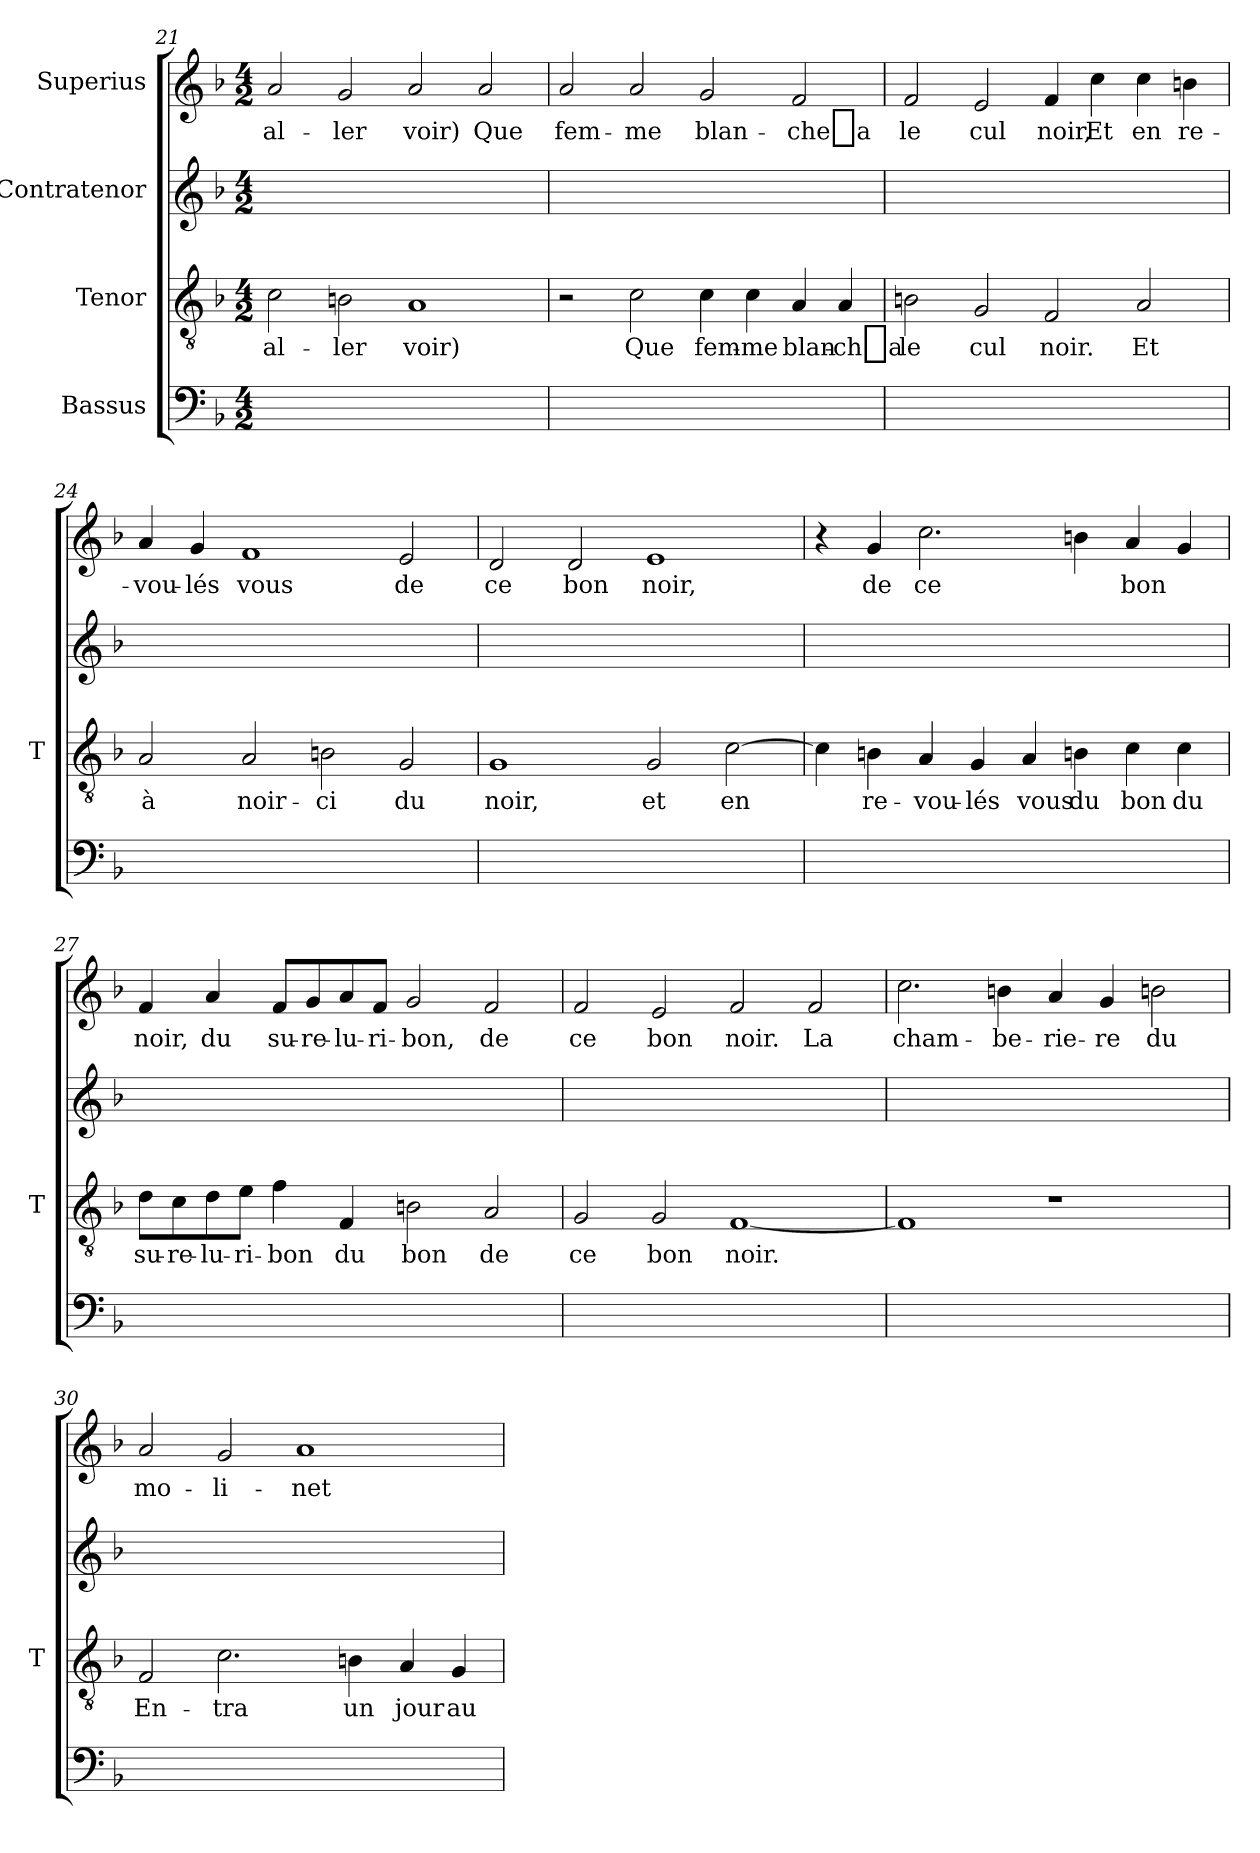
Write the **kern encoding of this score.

**kern	**kern	**text	**kern	**kern	**text
*part4	*part3	*part3	*part2	*part1	*part1
*staff4	*staff3	*staff3	*staff2	*staff1	*staff1
*I"Bassus	*I"Tenor	*	*I"Contratenor	*I"Superius	*
*	*I'T	*	*	*	*
*clefF4	*clefGv2	*	*clefG2	*clefG2	*
*k[b-]	*k[b-]	*	*k[b-]	*k[b-]	*
*M4/2	*M4/2	*	*M4/2	*M4/2	*
=21	=21	=21	=21	=21	=21
0ryy	2c	al-	0ryy	2a	al-
.	2Bn	-ler	.	2g	-ler
.	1A	-voir)	.	2a	-voir)
.	.	.	.	2a	-Que
=22	=22	=22	=22	=22	=22
0ryy	2r	.	0ryy	2a	fem-
.	2c	-Que	.	2a	-me
.	4c	fem-	.	2g	blan-
.	4c	-me	.	.	.
.	4A	blan-	.	2f	-che_a
.	4A	-ch_a	.	.	.
=23	=23	=23	=23	=23	=23
0ryy	2Bn	-le	0ryy	2f	-le
.	2G	-cul	.	2e	-cul
.	2F	-noir.	.	4f	-noir,
.	.	.	.	4cc	-Et
.	2A	-Et	.	4cc	-en
.	.	.	.	4bn	re-
=24	=24	=24	=24	=24	=24
0ryy	2A	-à	0ryy	4a	vou-
.	.	.	.	4g	-lés
.	2A	noir-	.	1f	-vous
.	2Bn	-ci	.	.	.
.	2G	-du	.	2e	-de
=25	=25	=25	=25	=25	=25
0ryy	1G	-noir,	0ryy	2d	-ce
.	.	.	.	2d	-bon
.	2G	-et	.	1e	-noir,
.	[2c	-en	.	.	.
=26	=26	=26	=26	=26	=26
0ryy	4c]	.	0ryy	4r	.
.	4Bn	re-	.	4g	-de
.	4A	vou-	.	2.cc	-ce
.	4G	-lés	.	.	.
.	4A	-vous	.	.	.
.	4Bn	-du	.	4bn	.
.	4c	-bon	.	4a	-bon
.	4c	-du	.	4g	.
=27	=27	=27	=27	=27	=27
0ryy	8d\L	su-	0ryy	4f	-noir,
.	8c\	re-	.	.	.
.	8d\	lu-	.	4a	-du
.	8e\J	ri-	.	.	.
.	4f	-bon	.	8f/L	su-
.	.	.	.	8g/	re-
.	4F	-du	.	8a/	lu-
.	.	.	.	8f/J	ri-
.	2Bn	-bon	.	2g	-bon,
.	2A	-de	.	2f	-de
=28	=28	=28	=28	=28	=28
0ryy	2G	-ce	0ryy	2f	-ce
.	2G	-bon	.	2e	-bon
.	[1F	-noir.	.	2f	-noir.
.	.	.	.	2f	-La
=29	=29	=29	=29	=29	=29
0ryy	1F]	.	0ryy	2.cc	cham-
.	.	.	.	4bn	be-
.	1r	.	.	4a	rie-
.	.	.	.	4g	-re
.	.	.	.	2bn	-du
=30	=30	=30	=30	=30	=30
0ryy	2F	En-	0ryy	2a	mo-
.	2.c	-tra	.	2g	li-
.	.	.	.	1a	-net
.	4Bn	-un	.	.	.
.	4A	-jour	.	.	.
.	4G	-au	.	.	.
=	=	=	=	=	=
*-	*-	*-	*-	*-	*-
